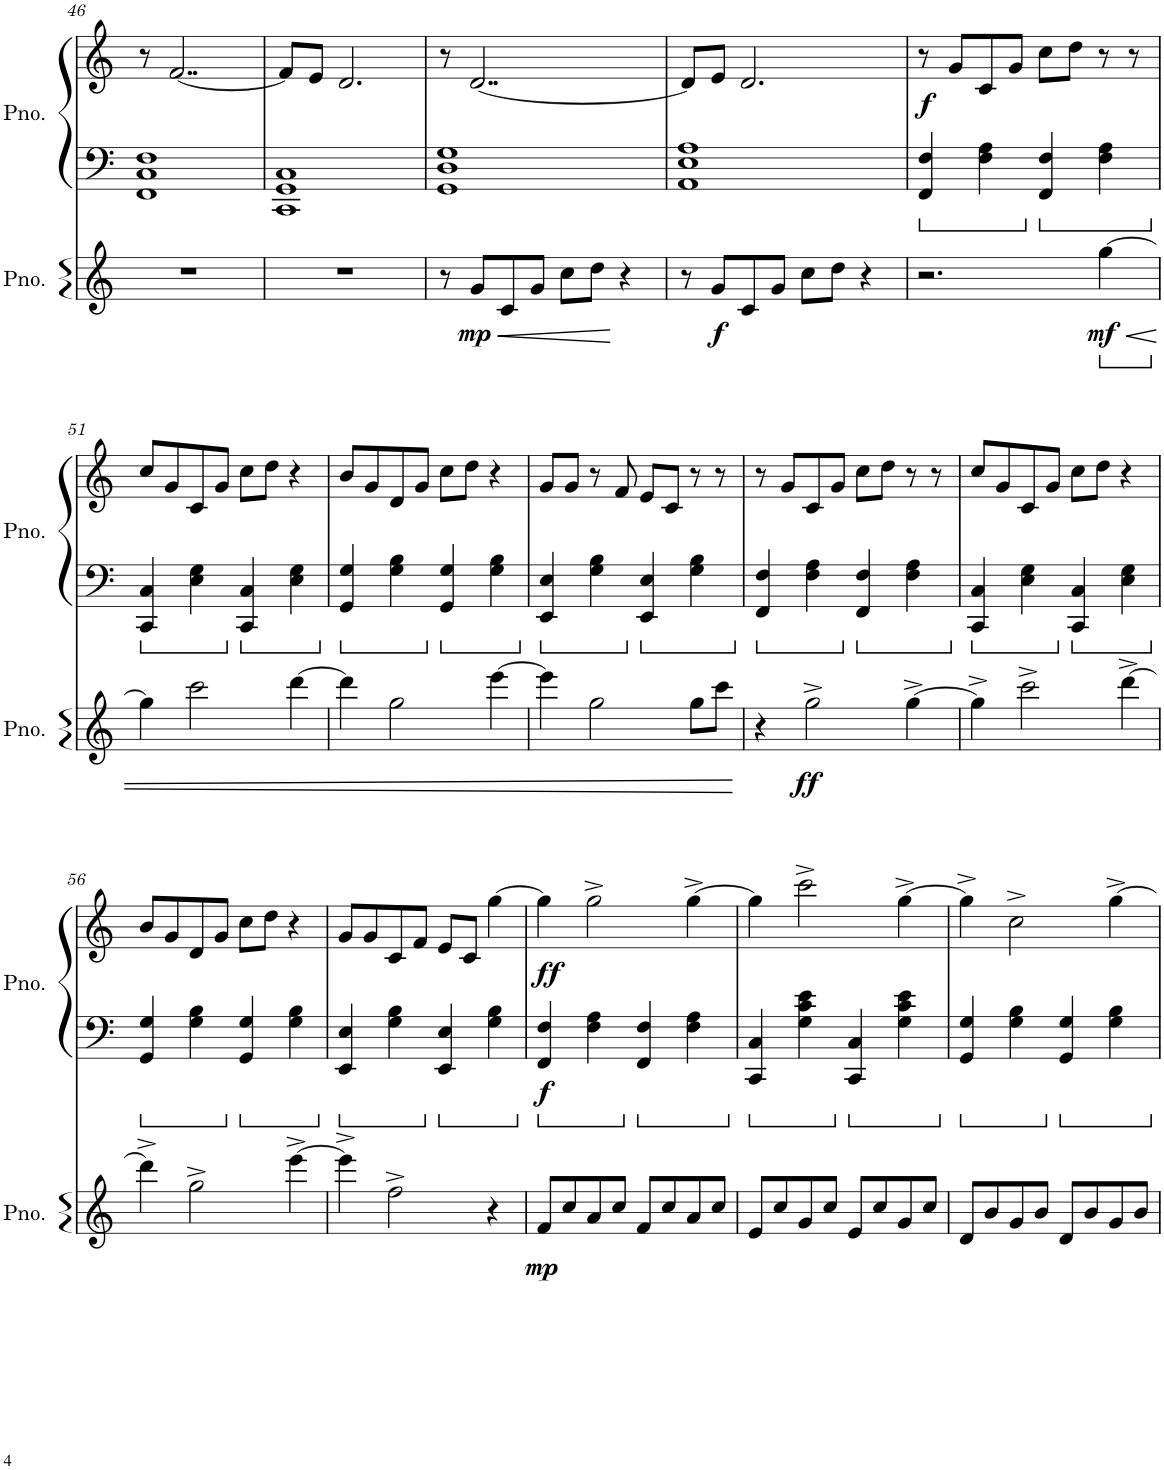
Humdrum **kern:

**kern	**dynam	**kern	**kern	**dynam
*part2	*part2	*part1	*part1	*part1
*staff3	*staff3	*staff2	*staff1	*staff1/2
*I"Piano	*	*I"Piano	*	*
*I'Pno.	*	*I'Pno.	*	*
!!LO:PB:g=z
*clefG2	*	*clefF4	*clefG2	*
*k[]	*	*k[]	*k[]	*
*M4/4	*	*M4/4	*M4/4	*
=46	=46	=46	=46	=46
1r	.	1FF 1C 1F	8r	.
.	.	.	[2..f/	.
=47	=47	=47	=47	=47
1r	.	1CC 1GG 1C	8f/L]	.
.	.	.	8e/J	.
.	.	.	2.d/	.
=48	=48	=48	=48	=48
8r	.	1GG 1D 1G	8r	.
!	!LO:HP:b	!	!	!
!	!LO:DY:n=1:b	!	!	!
8g/L	< mp	.	[2..d/	.
8c/	.	.	.	.
8g/J	.	.	.	.
8cc\L	.	.	.	.
8dd\J	.	.	.	.
4r	[	.	.	.
=49	=49	=49	=49	=49
8r	.	1AA 1E 1A	8d/L]	.
!	!LO:DY:b	!	!	!
8g/L	f	.	8e/J	.
8c/	.	.	2.d/	.
8g/J	.	.	.	.
8cc\L	.	.	.	.
8dd\J	.	.	.	.
4r	.	.	.	.
=50	=50	=50	=50	=50
!	!	!	!	!LO:DY:b
2.r	.	4FF/ 4F/	8r	f
.	.	.	8g/L	.
.	.	4F\ 4A\	8c/	.
.	.	.	8g/J	.
.	.	4FF/ 4F/	8cc\L	.
.	.	.	8dd\J	.
*ped	*	*	*	*
!	!LO:DY:b	!	!	!
[4gg\	mf	4F\ 4A\	8r	.
.	.	.	8r	.
!!LO:LB:g=z
=51	=51	=51	=51	=51
*Xped	*	*	*	*
!	!LO:HP:b	!	!	!
4gg\]	<	4CC/ 4C/	8cc/L	.
.	.	.	8g/	.
2ccc\	.	4E\ 4G\	8c/	.
.	.	.	8g/J	.
.	.	4CC/ 4C/	8cc\L	.
.	.	.	8dd\J	.
[4ddd\	.	4E\ 4G\	4r	.
=52	=52	=52	=52	=52
4ddd\]	.	4GG/ 4G/	8b/L	.
.	.	.	8g/	.
2gg\	.	4G\ 4B\	8d/	.
.	.	.	8g/J	.
.	.	4GG/ 4G/	8cc\L	.
.	.	.	8dd\J	.
[4eee\	.	4G\ 4B\	4r	.
=53	=53	=53	=53	=53
4eee\]	.	4EE/ 4E/	8g/L	.
.	.	.	8g/J	.
2gg\	.	4G\ 4B\	8r	.
.	.	.	8f/	.
.	.	4EE/ 4E/	8e/L	.
.	.	.	8c/J	.
8gg\L	.	4G\ 4B\	8r	.
8ccc\J	.	.	8r	.
.	[	.	.	.
=54	=54	=54	=54	=54
4r	.	4FF/ 4F/	8r	.
.	.	.	8g/L	.
!	!LO:DY:b	!	!	!
2gg^\	ff	4F\ 4A\	8c/	.
.	.	.	8g/J	.
.	.	4FF/ 4F/	8cc\L	.
.	.	.	8dd\J	.
[4gg^\	.	4F\ 4A\	8r	.
.	.	.	8r	.
=55	=55	=55	=55	=55
4gg^\]	.	4CC/ 4C/	8cc/L	.
.	.	.	8g/	.
2ccc^\	.	4E\ 4G\	8c/	.
.	.	.	8g/J	.
.	.	4CC/ 4C/	8cc\L	.
.	.	.	8dd\J	.
[4ddd^\	.	4E\ 4G\	4r	.
!!LO:LB:g=z
=56	=56	=56	=56	=56
4ddd^\]	.	4GG/ 4G/	8b/L	.
.	.	.	8g/	.
2gg^\	.	4G\ 4B\	8d/	.
.	.	.	8g/J	.
.	.	4GG/ 4G/	8cc\L	.
.	.	.	8dd\J	.
[4eee^\	.	4G\ 4B\	4r	.
=57	=57	=57	=57	=57
4eee^\]	.	4EE/ 4E/	8g/L	.
.	.	.	8g/	.
2ff^\	.	4G\ 4B\	8c/	.
.	.	.	8f/J	.
.	.	4EE/ 4E/	8e/L	.
.	.	.	8c/J	.
4r	.	4G\ 4B\	[4gg\	.
=58	=58	=58	=58	=58
!	!LO:DY:b	!	!	!LO:DY:b=2
!	!	!	!	!LO:DY:n=1:b
8f/L	mp	4FF/ 4F/	4gg\]	f ff
8cc/	.	.	.	.
8a/	.	4F\ 4A\	2gg^\	.
8cc/J	.	.	.	.
8f/L	.	4FF/ 4F/	.	.
8cc/	.	.	.	.
8a/	.	4F\ 4A\	[4gg^\	.
8cc/J	.	.	.	.
=59	=59	=59	=59	=59
8e/L	.	4CC/ 4C/	4gg\]	.
8cc/	.	.	.	.
8g/	.	4G\ 4c\ 4e\	2ccc^\	.
8cc/J	.	.	.	.
8e/L	.	4CC/ 4C/	.	.
8cc/	.	.	.	.
8g/	.	4G\ 4c\ 4e\	[4gg^\	.
8cc/J	.	.	.	.
=60	=60	=60	=60	=60
8d/L	.	4GG/ 4G/	4gg^\]	.
8b/	.	.	.	.
8g/	.	4G\ 4B\	2cc^\	.
8b/J	.	.	.	.
8d/L	.	4GG/ 4G/	.	.
8b/	.	.	.	.
8g/	.	4G\ 4B\	[4gg^\	.
8b/J	.	.	.	.
=	=	=	=	=
*-	*-	*-	*-	*-
